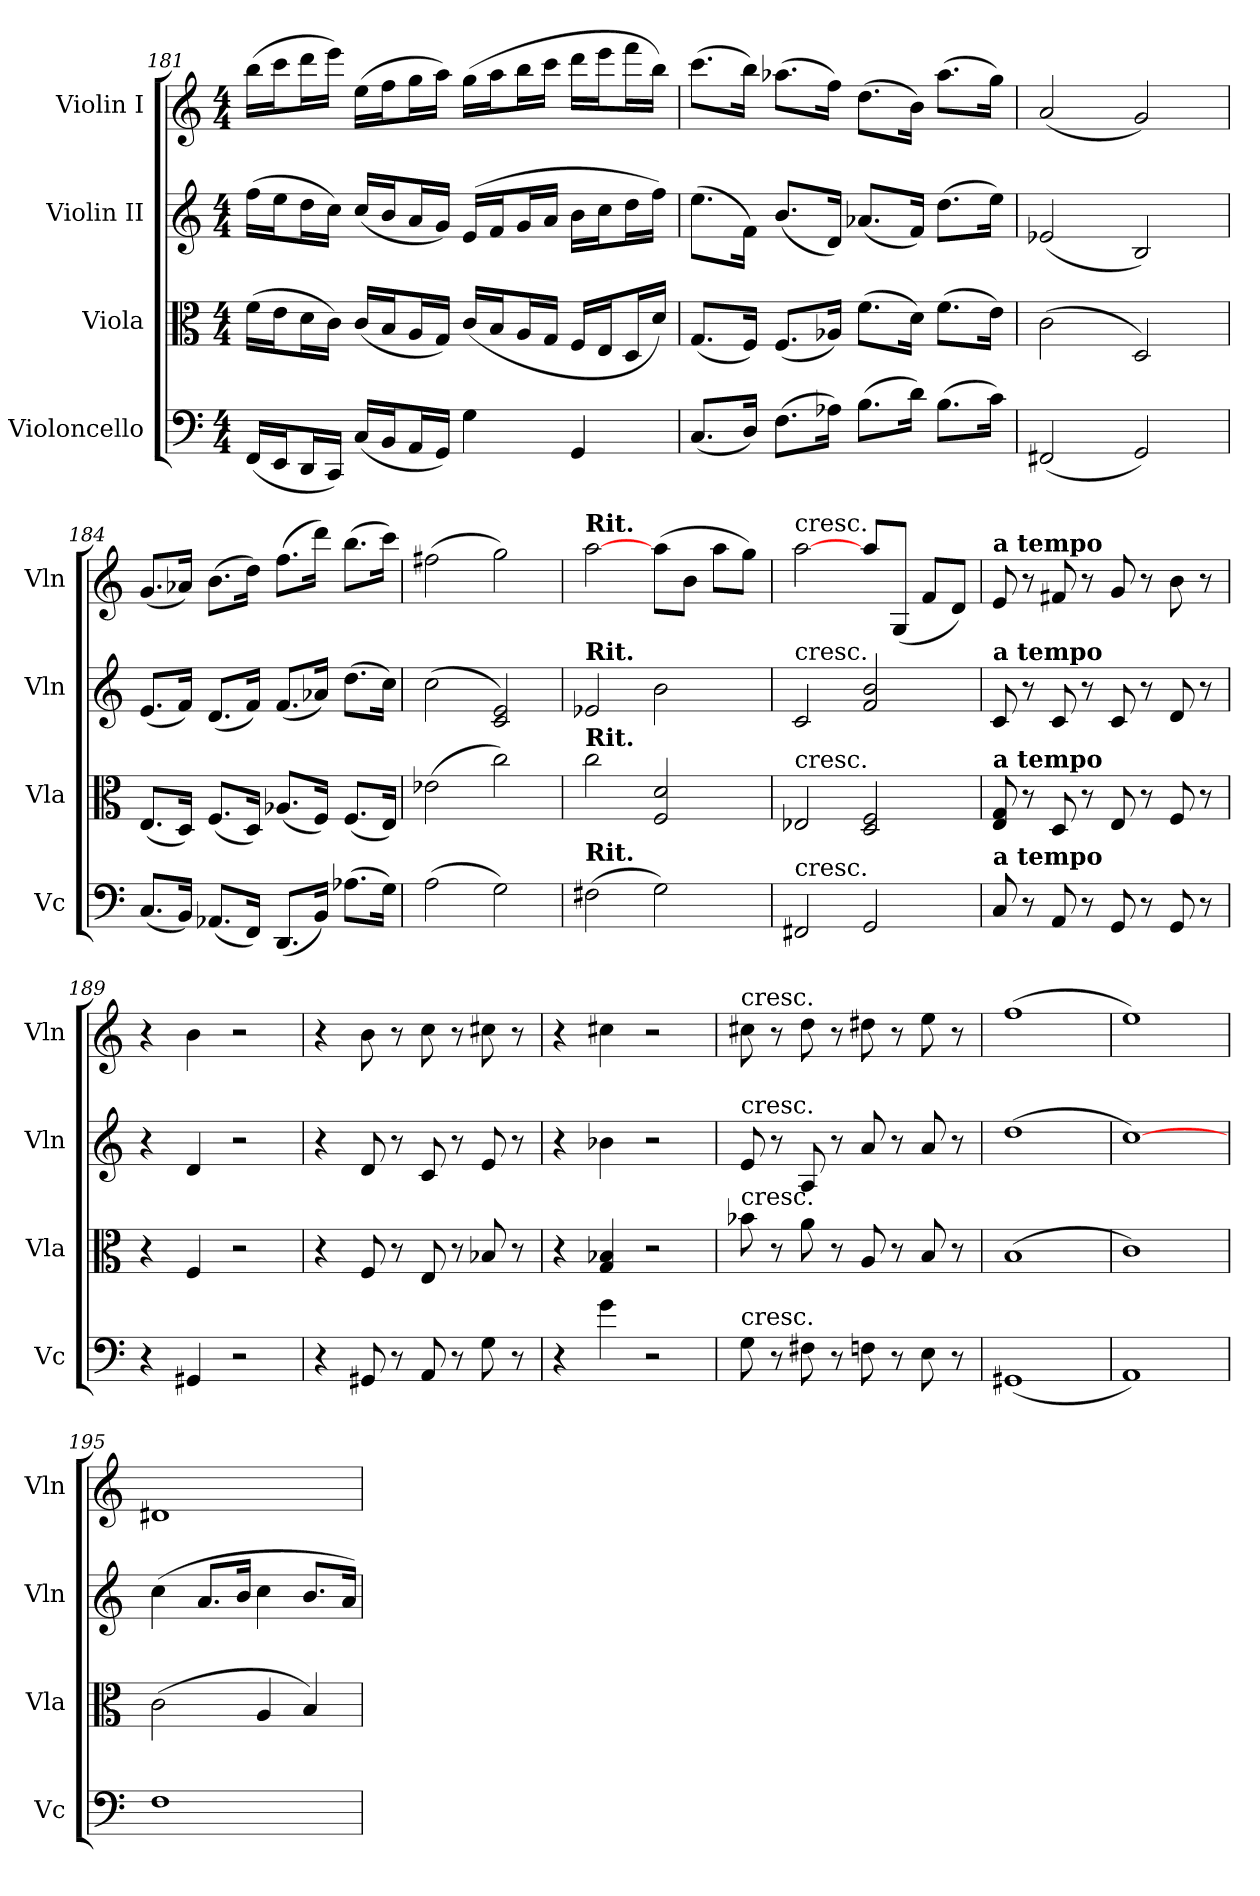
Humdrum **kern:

**kern	**kern	**kern	**kern
*part4	*part3	*part2	*part1
*staff4	*staff3	*staff2	*staff1
*I"Violoncello	*I"Viola	*I"Violin II	*I"Violin I
*I'Vc	*I'Vla	*I'Vln	*I'Vln
*clefF4	*clefC3	*clefG2	*clefG2
*k[]	*k[]	*k[]	*k[]
*C:	*C:	*C:	*C:
*M4/4	*M4/4	*M4/4	*M4/4
=181	=181	=181	=181
(16FF/LL	(16f\LL	(16ff\LL	(16bb\LL
16EE/J	16e\J	16ee\J	16ccc\J
16DD/L	16d\L	16dd\L	16ddd\L
16CC/JJ)	16c\JJ)	16cc\JJ)	16eee\JJ)
(16C/LL	(16c/LL	(16cc/LL	(16ee\LL
16BB/J	16B/J	16b/J	16ff\J
16AA/L	16A/L	16a/L	16gg\L
16GG/JJ)	16G/JJ)	16g/JJ)	16aa\JJ)
4G	(16c/LL	(16e/LL	(16gg\LL
.	16B/J	16f/J	16aa\J
.	16A/L	16g/L	16bb\L
.	16G/JJ	16a/JJ	16ccc\JJ
4GG	16F/LL	16b\LL	16ddd\LL
.	16E/J	16cc\J	16eee\J
.	16D/L	16dd\L	16fff\L
.	16d/JJ)	16ff\JJ)	16bb\JJ)
=182	=182	=182	=182
(8.C/L	(8.G/L	(8.ee\L	(8.ccc\L
16D/Jk)	16F/Jk)	16f\Jk)	16bb\Jk)
(8.F\L	(8.F/L	(8.b/L	(8.aa-X\L
16A-X\Jk)	16A-X/Jk)	16d/Jk)	16ff\Jk)
(8.B\L	(8.f\L	(8.a-X/L	(8.dd\L
16d\Jk)	16d\Jk)	16f/Jk)	16b\Jk)
(8.B\L	(8.f\L	(8.dd\L	(8.aa-\L
16c\Jk)	16e\Jk)	16ee\Jk)	16gg\Jk)
=183	=183	=183	=183
(2FF#X	(2c	(2e-X	(2a
2GG)	2D)	2B)	2g)
=184	=184	=184	=184
(8.C/L	(8.E/L	(8.e/L	(8.g/L
16BB/Jk)	16D/Jk)	16f/Jk)	16a-X/Jk)
(8.AA-X/L	(8.F/L	(8.d/L	(8.b\L
16FF/Jk)	16D/Jk)	16f/Jk)	16dd\Jk)
(8.DD/L	(8.A-X/L	(8.f/L	(8.ff\L
16BB/Jk)	16F/Jk)	16a-X/Jk)	16ddd\Jk)
(8.A-X\L	(8.F/L	(8.dd\L	(8.bb\L
16G\Jk)	16E/Jk)	16cc\Jk)	16ccc\Jk)
=185	=185	=185	=185
(2A	(2e-X	(2cc	(2ff#X
2G)	2cc)	2c 2e)	2gg)
=186	=186	=186	=186
!	!	!	!LO:TX:a:B:t=Rit.
!	!	!LO:TX:a:B:t=Rit.	!
!	!LO:TX:a:B:t=Rit.	!	!
!LO:TX:a:B:t=Rit.	!	!	!
(2F#X	2cc	2e-X	[2aa
2G)	2F 2d	2b	(8aa\L
.	.	.	8b\J
.	.	.	8aa\L
.	.	.	8gg\J)
=187	=187	=187	=187
!	!	!	!LO:TX:a:t=cresc.
!	!	!LO:TX:a:t=cresc.	!
!	!LO:TX:a:t=cresc.	!	!
!LO:TX:a:t=cresc.	!	!	!
2FF#X	2E-X	2c	[2aa
2GG	2D 2F	2f 2b	8aa/L
.	.	.	(8G/J
.	.	.	8f/L
.	.	.	8d/J)
=188	=188	=188	=188
!	!	!	!LO:TX:a:B:t=a tempo
!	!	!LO:TX:a:B:t=a tempo	!
!	!LO:TX:a:B:t=a tempo	!	!
!LO:TX:a:B:t=a tempo	!	!	!
8C	8E 8G	8c	8e
8r	8r	8r	8r
8AA	8D	8c	8f#X
8r	8r	8r	8r
8GG	8E	8c	8g
8r	8r	8r	8r
8GG	8F	8d	8b
8r	8r	8r	8r
=189	=189	=189	=189
4r	4r	4r	4r
4GG#X	4F	4d	4b
2r	2r	2r	2r
=190	=190	=190	=190
4r	4r	4r	4r
8GG#X	8F	8d	8b
8r	8r	8r	8r
8AA	8E	8c	8cc
8r	8r	8r	8r
8G	8B-X	8e	8cc#X
8r	8r	8r	8r
=191	=191	=191	=191
4r	4r	4r	4r
4g	4G 4B-X	4b-X	4cc#X
2r	2r	2r	2r
=192	=192	=192	=192
!	!	!	!LO:TX:a:t=cresc.
!	!	!LO:TX:a:t=cresc.	!
!	!LO:TX:a:t=cresc.	!	!
!LO:TX:a:t=cresc.	!	!	!
8G	8b-X	8e	8cc#X
8r	8r	8r	8r
8F#X	8a	8A	8dd
8r	8r	8r	8r
8Fn	8A	8a	8dd#X
8r	8r	8r	8r
8E	8B	8a	8ee
8r	8r	8r	8r
=193	=193	=193	=193
(1GG#X	(1B	(1dd	(1ff
=194	=194	=194	=194
1AA)	1c)	[1cc)	1ee)
=195	=195	=195	=195
1F	(2c	(4cc	1d#X
.	.	8.a/L	.
.	.	16b/Jk	.
.	4A	4cc	.
.	4B)	8.b/L	.
.	.	16a/Jk)	.
=	=	=	=
*-	*-	*-	*-
